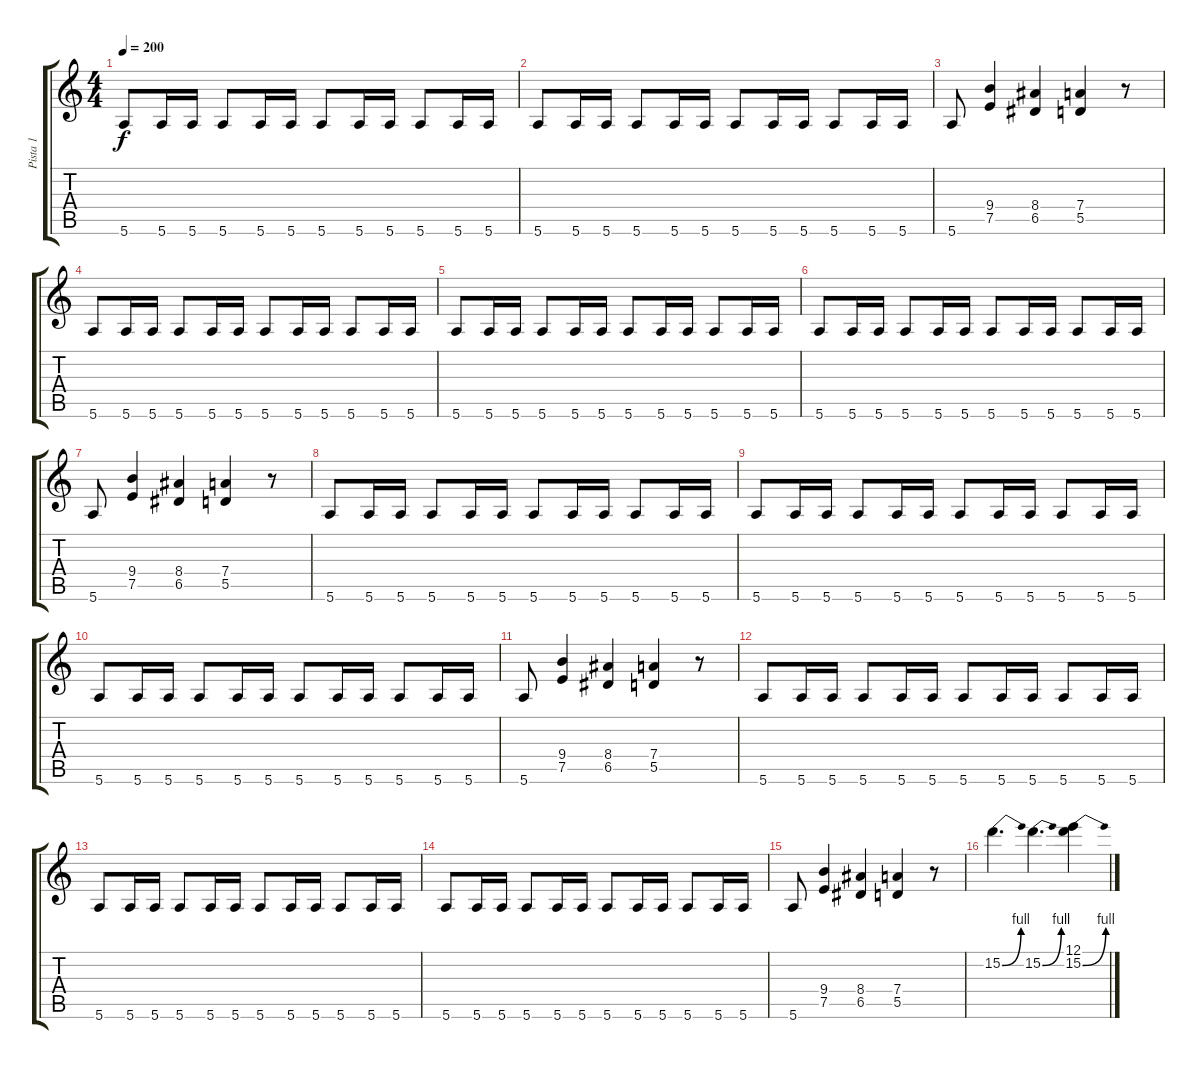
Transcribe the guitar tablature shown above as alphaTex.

\track ("Pista 1" "Pista 1") {instrument distortionguitar}
\staff {score tabs}
\tuning (E4 B3 G3 D3 A2 E2) {hide}
\ts (4 4)
\tempo 200
\clef g2
\ks c
5.6.8{dy f} 5.6.16 5.6.16 5.6.8 5.6.16 5.6.16 5.6.8 5.6.16 5.6.16 5.6.8 5.6.16 5.6.16 |
5.6.8 5.6.16 5.6.16 5.6.8 5.6.16 5.6.16 5.6.8 5.6.16 5.6.16 5.6.8 5.6.16 5.6.16 |
5.6.8 (9.4 7.5).4 (8.4 6.5).4 (7.4 5.5).4 r.8 |
5.6.8 5.6.16 5.6.16 5.6.8 5.6.16 5.6.16 5.6.8 5.6.16 5.6.16 5.6.8 5.6.16 5.6.16 |
5.6.8 5.6.16 5.6.16 5.6.8 5.6.16 5.6.16 5.6.8 5.6.16 5.6.16 5.6.8 5.6.16 5.6.16 |
5.6.8 5.6.16 5.6.16 5.6.8 5.6.16 5.6.16 5.6.8 5.6.16 5.6.16 5.6.8 5.6.16 5.6.16 |
5.6.8 (9.4 7.5).4 (8.4 6.5).4 (7.4 5.5).4 r.8 |
5.6.8 5.6.16 5.6.16 5.6.8 5.6.16 5.6.16 5.6.8 5.6.16 5.6.16 5.6.8 5.6.16 5.6.16 |
5.6.8 5.6.16 5.6.16 5.6.8 5.6.16 5.6.16 5.6.8 5.6.16 5.6.16 5.6.8 5.6.16 5.6.16 |
5.6.8 5.6.16 5.6.16 5.6.8 5.6.16 5.6.16 5.6.8 5.6.16 5.6.16 5.6.8 5.6.16 5.6.16 |
5.6.8 (9.4 7.5).4 (8.4 6.5).4 (7.4 5.5).4 r.8 |
5.6.8 5.6.16 5.6.16 5.6.8 5.6.16 5.6.16 5.6.8 5.6.16 5.6.16 5.6.8 5.6.16 5.6.16 |
5.6.8 5.6.16 5.6.16 5.6.8 5.6.16 5.6.16 5.6.8 5.6.16 5.6.16 5.6.8 5.6.16 5.6.16 |
5.6.8 5.6.16 5.6.16 5.6.8 5.6.16 5.6.16 5.6.8 5.6.16 5.6.16 5.6.8 5.6.16 5.6.16 |
5.6.8 (9.4 7.5).4 (8.4 6.5).4 (7.4 5.5).4 r.8 |
15.2{be (bend 0 0 60 4)}.4{d} 15.2{be (bend 0 0 60 4)}.4{d} (12.1 15.2{be (bend 0 0 60 4)}).4
